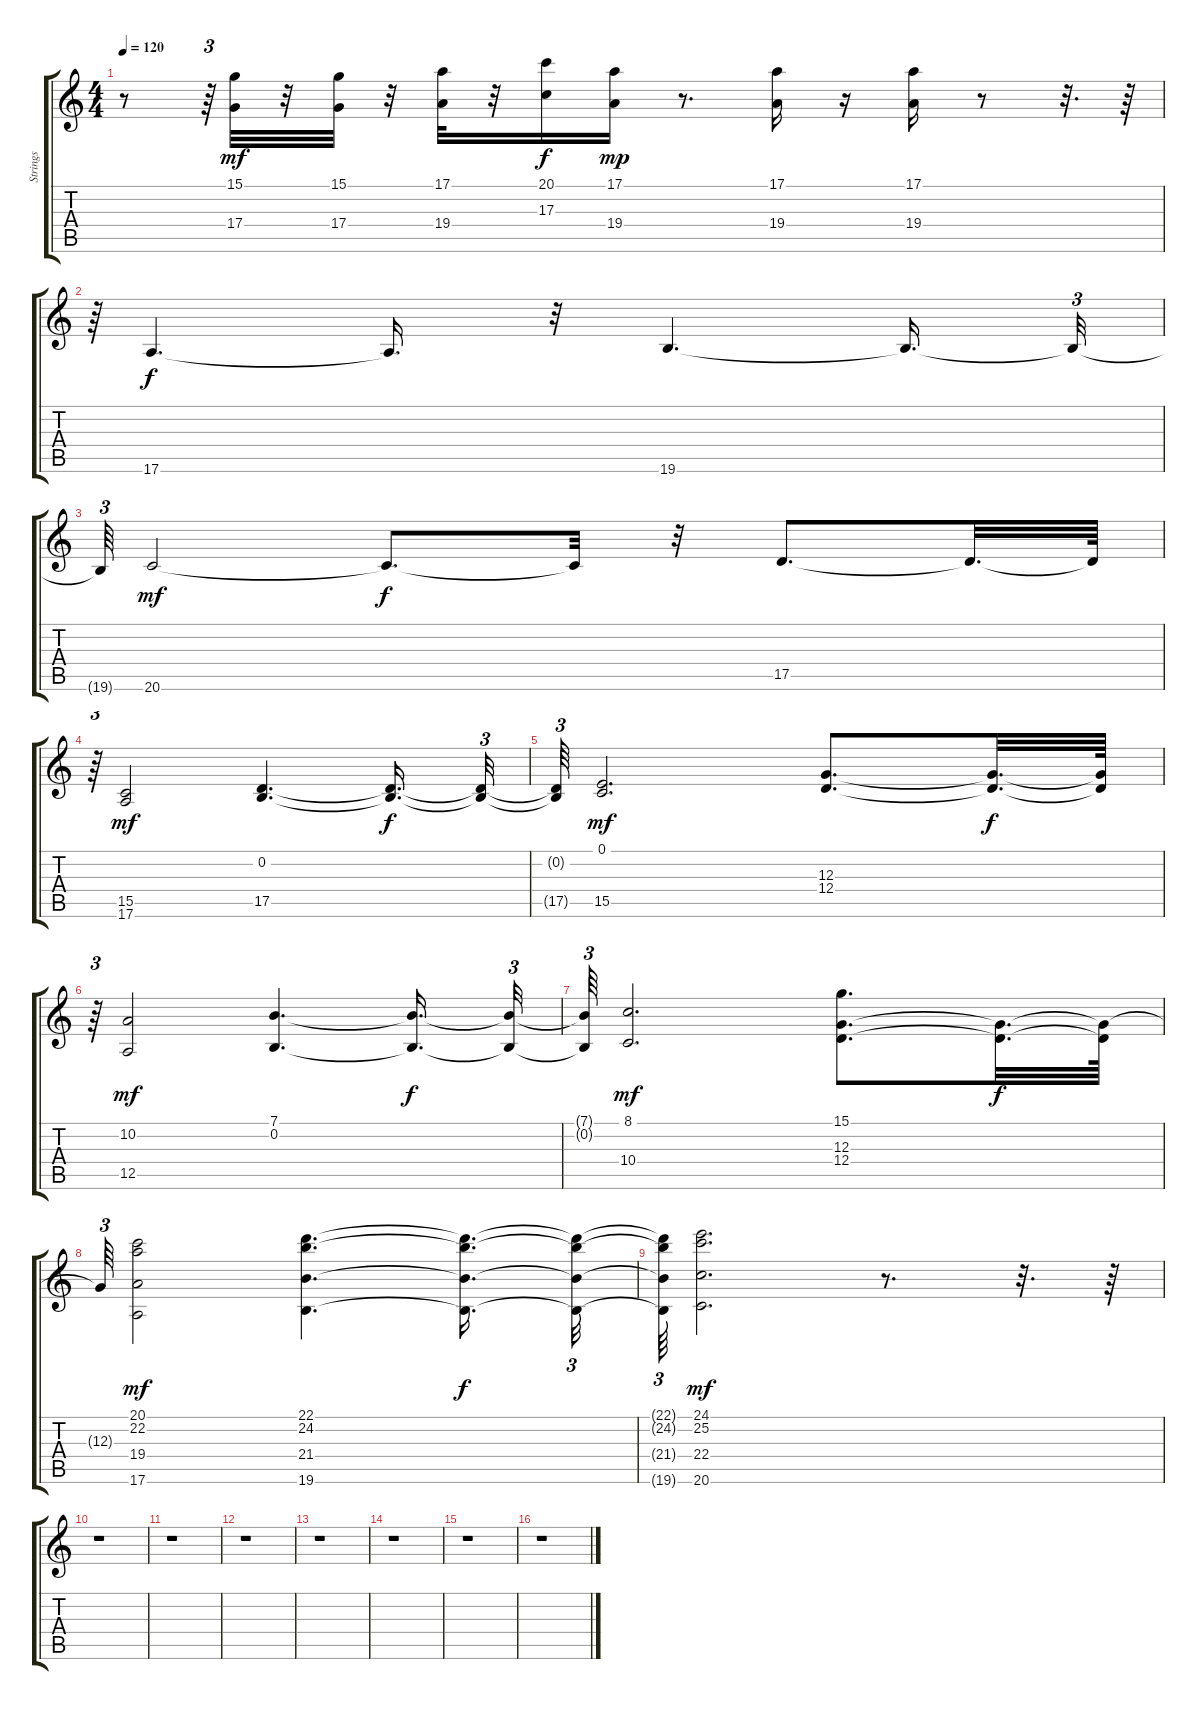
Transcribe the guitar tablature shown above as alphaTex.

\track ("Strings" "Strings") {instrument stringensemble1}
\staff {score tabs}
\tuning (E4 B3 G3 D3 A2 E2) {hide}
\ts (4 4)
\tempo 120
\clef g2
\ks c
r.8{dy f} r.64{tu (3 2)} (15.1 17.4).32{dy mf} r.32 (15.1 17.4).32 r.32 (17.1 19.4).32 r.32 (20.1 17.3).16{dy f} (17.1 19.4).16{dy mp} r.8{d} (17.1 19.4).16 r.16 (17.1 19.4).16 r.8 r.32{d} r.64 |
r.64{tu (3 2)} 17.6.4{d dy f} 17.6{t}.16{d} r.32 19.6.4{d} 19.6{t}.16{d} 19.6{t}.32{tu (3 2)} |
19.6{t}.64{tu (3 2)} 20.6.2{dy mf} 20.6{t}.8{d dy f} 20.6{t}.32 r.32 17.5.8{d} 17.5{t}.32{d} 17.5{t}.64 |
r.64{tu (3 2)} (15.5 17.6).2{dy mf} (0.2 17.5).4{d} (0.2{t} 17.5{t}).16{d dy f} (0.2{t} 17.5{t}).32{tu (3 2)} |
(0.2{t} 17.5{t}).64{tu (3 2)} (0.1 15.5).2{d dy mf} (12.3 12.4).8{d} (12.3{t} 12.4{t}).32{d dy f} (12.3{t} 12.4{t}).64 |
r.64{tu (3 2)} (10.2 12.5).2{dy mf} (7.1 0.2).4{d} (7.1{t} 0.2{t}).16{d dy f} (7.1{t} 0.2{t}).32{tu (3 2)} |
(7.1{t} 0.2{t}).64{tu (3 2)} (8.1 10.4).2{d dy mf} (15.1 12.3 12.4).8{d} (12.3{t} 12.4{t}).32{d dy f} (12.3{t} 12.4{t}).64 |
12.3{t}.64{tu (3 2)} (20.1 22.2 19.4 17.6).2{dy mf} (22.1 24.2 21.4 19.6).4{d} (22.1{t} 24.2{t} 21.4{t} 19.6{t}).16{d dy f} (22.1{t} 24.2{t} 21.4{t} 19.6{t}).32{tu (3 2)} |
(22.1{t} 24.2{t} 21.4{t} 19.6{t}).64{tu (3 2)} (24.1 25.2 22.4 20.6).2{d dy mf} r.8{d} r.32{d} r.64 |
r.1 |
r.1 |
r.1 |
r.1 |
r.1 |
r.1 |
r.1
